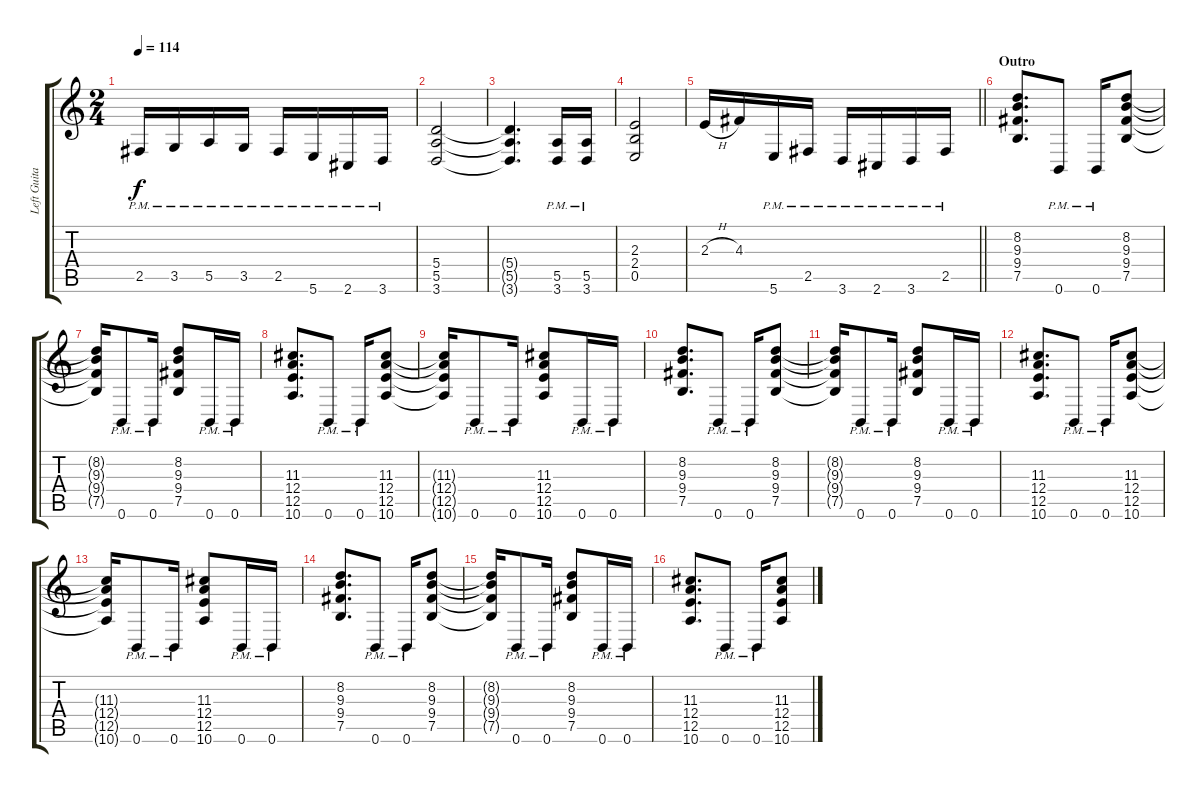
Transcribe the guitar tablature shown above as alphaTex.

\track ("Left Guitar" "Left Guita") {instrument electricguitarclean}
\staff {score tabs}
\tuning (B3 Gb3 D3 A2 E2 B1) {hide}
\ts (2 4)
\tempo 114
\clef g2
\ks c
2.5{pm}.16{dy f} 3.5{pm}.16 5.5{pm}.16 3.5{pm}.16 2.5{pm}.16 5.6{pm}.16 2.6{pm}.16 3.6{pm}.16 |
(5.4 5.5 3.6).2 |
(5.4{t} 5.5{t} 3.6{t}).4{d} (5.5{pm} 3.6{pm}).16 (5.5{pm} 3.6{pm}).16 |
(2.3 2.4 0.5).2 |
\barLineRight lightlight
2.3{h}.16 4.3.16 5.6{pm}.16 2.5{pm}.16 3.6{pm}.16 2.6{pm}.16 3.6{pm}.16 2.5{pm}.16 |
\section ("" "Outro")
(8.2 9.3 9.4 7.5).8{d} 0.6{pm}.8 0.6{pm}.16 (8.2 9.3 9.4 7.5).8 |
(8.2{t} 9.3{t} 9.4{t} 7.5{t}).16 0.6{pm}.8 0.6{pm}.16 (8.2 9.3 9.4 7.5).8 0.6{pm}.16 0.6{pm}.16 |
(11.3 12.4 12.5 10.6).8{d} 0.6{pm}.8 0.6{pm}.16 (11.3 12.4 12.5 10.6).8 |
(11.3{t} 12.4{t} 12.5{t} 10.6{t}).16 0.6{pm}.8 0.6{pm}.16 (11.3 12.4 12.5 10.6).8 0.6{pm}.16 0.6{pm}.16 |
(8.2 9.3 9.4 7.5).8{d} 0.6{pm}.8 0.6{pm}.16 (8.2 9.3 9.4 7.5).8 |
(8.2{t} 9.3{t} 9.4{t} 7.5{t}).16 0.6{pm}.8 0.6{pm}.16 (8.2 9.3 9.4 7.5).8 0.6{pm}.16 0.6{pm}.16 |
(11.3 12.4 12.5 10.6).8{d} 0.6{pm}.8 0.6{pm}.16 (11.3 12.4 12.5 10.6).8 |
(11.3{t} 12.4{t} 12.5{t} 10.6{t}).16 0.6{pm}.8 0.6{pm}.16 (11.3 12.4 12.5 10.6).8 0.6{pm}.16 0.6{pm}.16 |
(8.2 9.3 9.4 7.5).8{d} 0.6{pm}.8 0.6{pm}.16 (8.2 9.3 9.4 7.5).8 |
(8.2{t} 9.3{t} 9.4{t} 7.5{t}).16 0.6{pm}.8 0.6{pm}.16 (8.2 9.3 9.4 7.5).8 0.6{pm}.16 0.6{pm}.16 |
(11.3 12.4 12.5 10.6).8{d} 0.6{pm}.8 0.6{pm}.16 (11.3 12.4 12.5 10.6).8
